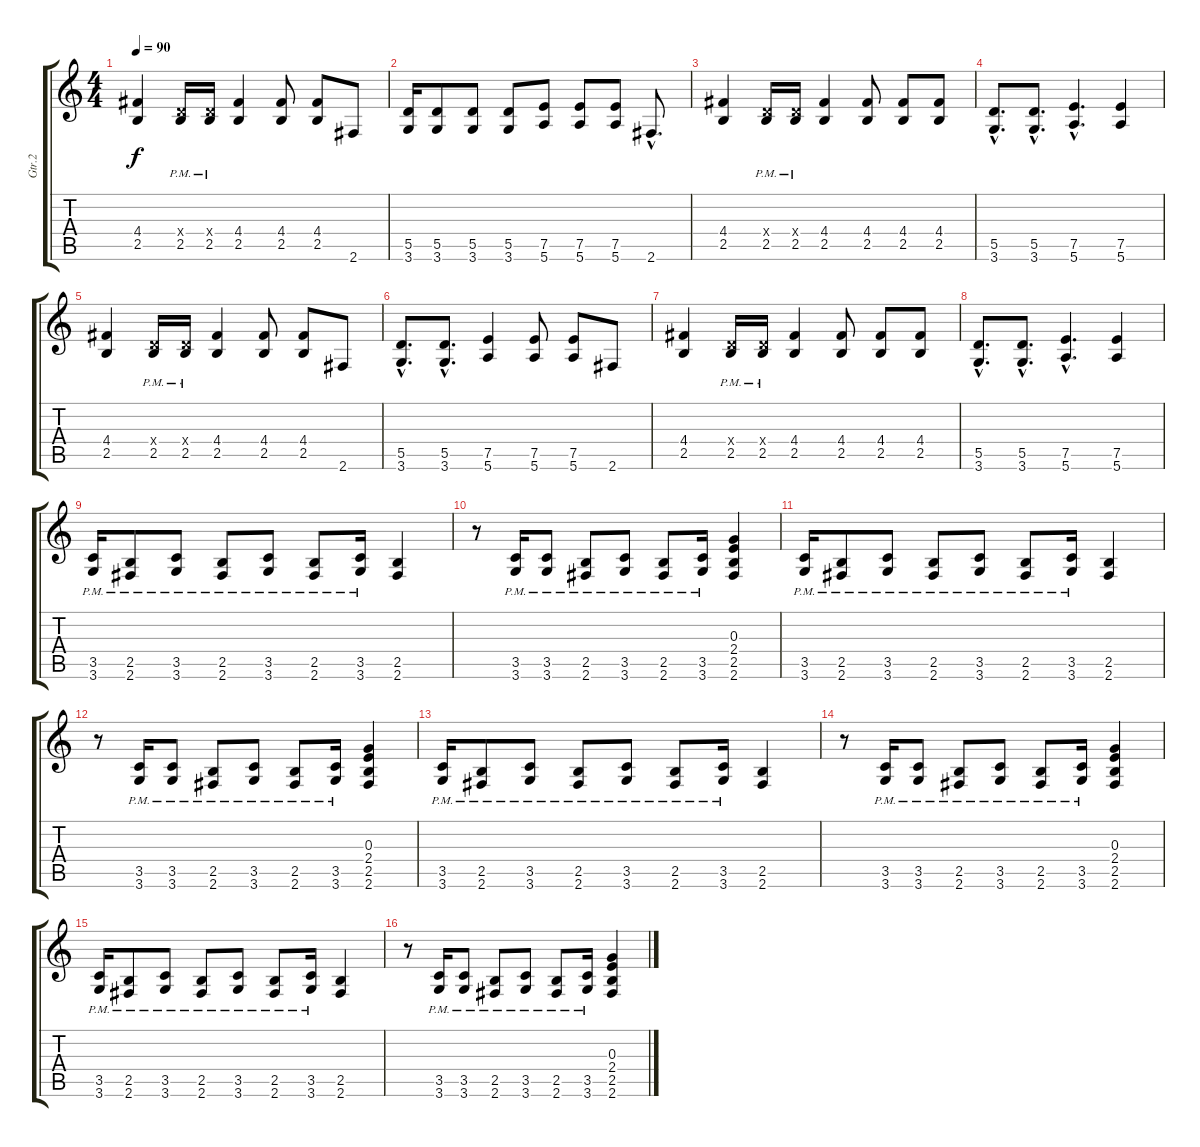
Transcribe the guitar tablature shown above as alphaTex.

\track ("Gtr.2" "Gtr.2") {instrument distortionguitar}
\staff {score tabs}
\tuning (E4 B3 G3 D3 A2 E2) {hide}
\ts (4 4)
\tempo 90
\clef g2
\ks c
(4.4 2.5).4{dy f} (0.4{x} 2.5{pm}).16 (0.4{x} 2.5{pm}).16 (4.4 2.5).4 (4.4 2.5).8 (4.4 2.5).8 2.6.8 |
(5.5 3.6).16 (5.5 3.6).8 (5.5 3.6).8 (5.5 3.6).8 (7.5 5.6).8 (7.5 5.6).8 (7.5 5.6).8 2.6{hac}.8{d} |
(4.4 2.5).4 (0.4{x} 2.5{pm}).16 (0.4{x} 2.5{pm}).16 (4.4 2.5).4 (4.4 2.5).8 (4.4 2.5).8 (4.4 2.5).8 |
(5.5{hac} 3.6{hac}).8{d} (5.5{hac} 3.6{hac}).8{d} (7.5{hac} 5.6{hac}).4{d} (7.5 5.6).4 |
(4.4 2.5).4 (0.4{x} 2.5{pm}).16 (0.4{x} 2.5{pm}).16 (4.4 2.5).4 (4.4 2.5).8 (4.4 2.5).8 2.6.8 |
(5.5{hac} 3.6{hac}).8{d} (5.5{hac} 3.6{hac}).8{d} (7.5 5.6).4 (7.5 5.6).8 (7.5 5.6).8 2.6.8 |
(4.4 2.5).4 (0.4{x} 2.5{pm}).16 (0.4{x} 2.5{pm}).16 (4.4 2.5).4 (4.4 2.5).8 (4.4 2.5).8 (4.4 2.5).8 |
(5.5{hac} 3.6{hac}).8{d} (5.5{hac} 3.6{hac}).8{d} (7.5{hac} 5.6{hac}).4{d} (7.5 5.6).4 |
(3.5{pm} 3.6{pm}).16 (2.5{pm} 2.6{pm}).8 (3.5{pm} 3.6{pm}).8 (2.5{pm} 2.6{pm}).8 (3.5{pm} 3.6{pm}).8 (2.5{pm} 2.6{pm}).8 (3.5{pm} 3.6{pm}).16 (2.5 2.6).4 |
r.8 (3.5{pm} 3.6{pm}).16 (3.5{pm} 3.6{pm}).8 (2.5{pm} 2.6{pm}).8 (3.5{pm} 3.6{pm}).8 (2.5{pm} 2.6{pm}).8 (3.5{pm} 3.6{pm}).16 (0.3 2.4 2.5 2.6).4 |
(3.5{pm} 3.6{pm}).16 (2.5{pm} 2.6{pm}).8 (3.5{pm} 3.6{pm}).8 (2.5{pm} 2.6{pm}).8 (3.5{pm} 3.6{pm}).8 (2.5{pm} 2.6{pm}).8 (3.5{pm} 3.6{pm}).16 (2.5 2.6).4 |
r.8 (3.5{pm} 3.6{pm}).16 (3.5{pm} 3.6{pm}).8 (2.5{pm} 2.6{pm}).8 (3.5{pm} 3.6{pm}).8 (2.5{pm} 2.6{pm}).8 (3.5{pm} 3.6{pm}).16 (0.3 2.4 2.5 2.6).4 |
(3.5{pm} 3.6{pm}).16 (2.5{pm} 2.6{pm}).8 (3.5{pm} 3.6{pm}).8 (2.5{pm} 2.6{pm}).8 (3.5{pm} 3.6{pm}).8 (2.5{pm} 2.6{pm}).8 (3.5{pm} 3.6{pm}).16 (2.5 2.6).4 |
r.8 (3.5{pm} 3.6{pm}).16 (3.5{pm} 3.6{pm}).8 (2.5{pm} 2.6{pm}).8 (3.5{pm} 3.6{pm}).8 (2.5{pm} 2.6{pm}).8 (3.5{pm} 3.6{pm}).16 (0.3 2.4 2.5 2.6).4 |
(3.5{pm} 3.6{pm}).16 (2.5{pm} 2.6{pm}).8 (3.5{pm} 3.6{pm}).8 (2.5{pm} 2.6{pm}).8 (3.5{pm} 3.6{pm}).8 (2.5{pm} 2.6{pm}).8 (3.5{pm} 3.6{pm}).16 (2.5 2.6).4 |
r.8 (3.5{pm} 3.6{pm}).16 (3.5{pm} 3.6{pm}).8 (2.5{pm} 2.6{pm}).8 (3.5{pm} 3.6{pm}).8 (2.5{pm} 2.6{pm}).8 (3.5{pm} 3.6{pm}).16 (0.3 2.4 2.5 2.6).4
